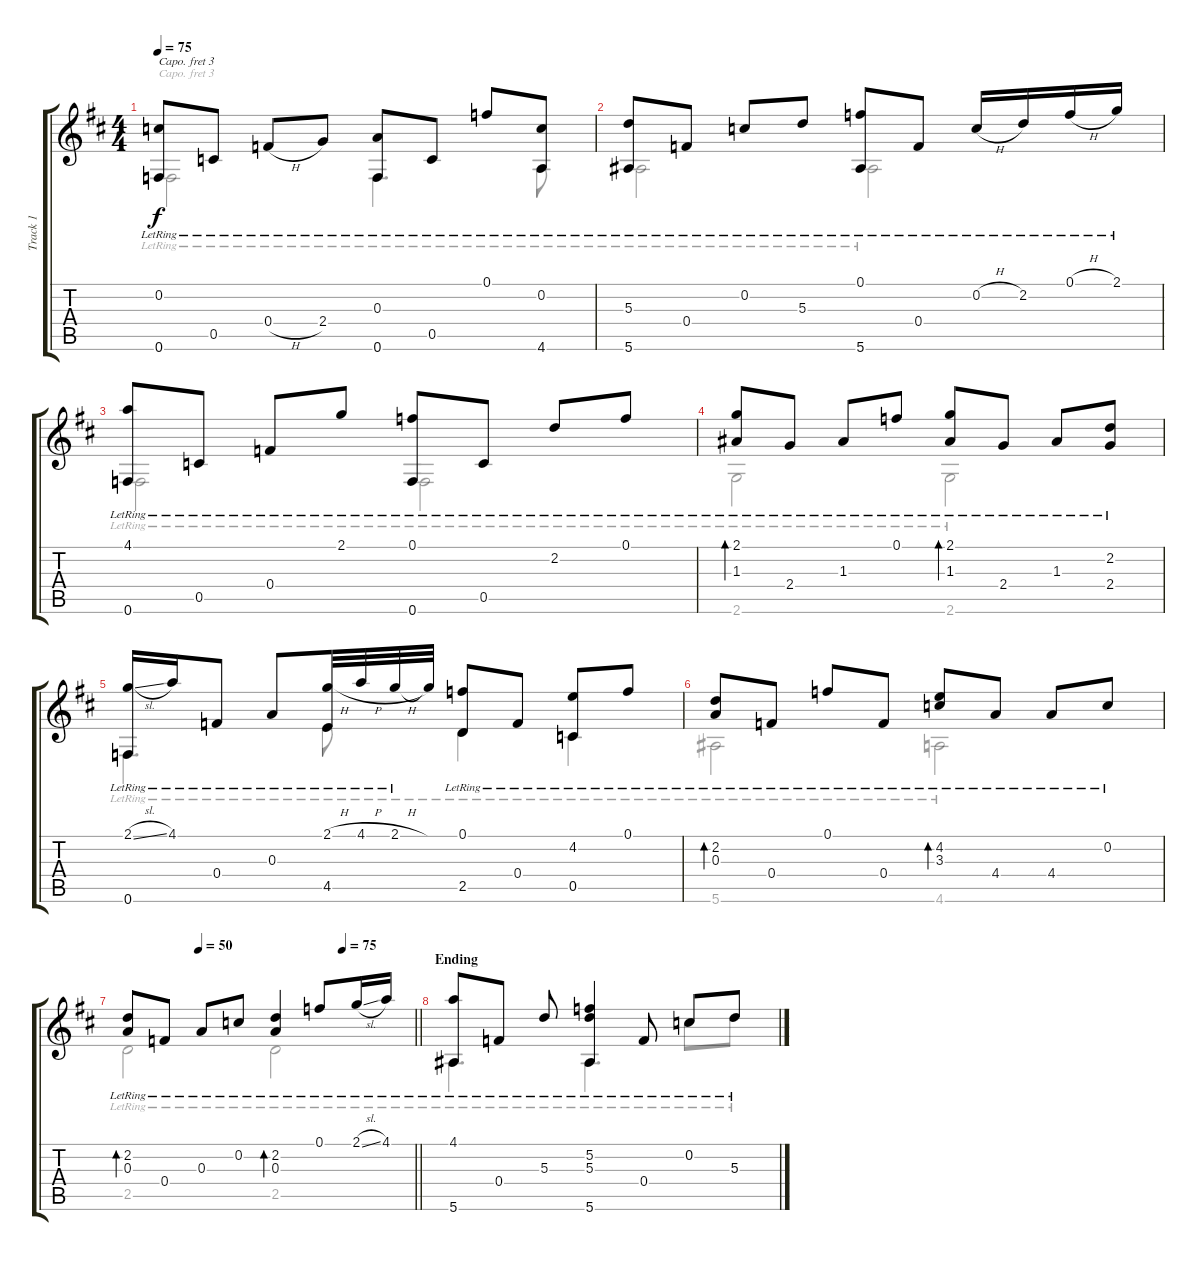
\track ("Track 1" "Track 1") {instrument acousticguitarsteel}
\staff {score tabs}
\capo 3
\tuning (D4 A3 Gb3 D3 A2 D2) {hide}
\voice
\ts (4 4)
\tempo 75
\clef g2
\ks d
(0.2{lr} 0.6{lr}).8{dy f} 0.5{lr}.8 0.4{h lr}.8 2.4{lr}.8 (0.3{lr} 0.6{lr}).8 0.5{lr}.8 0.1{lr}.8 (0.2{lr} 4.6{lr}).8 |
(5.3{lr} 5.6{lr}).8 0.4{lr}.8 0.2{lr}.8 5.3{lr}.8 (0.1{lr} 5.6{lr}).8 0.4{lr}.8 0.2{h lr}.16 2.2{lr}.16 0.1{h lr}.16 2.1{lr}.16 |
(4.1{lr} 0.6{lr}).8 0.5{lr}.8 0.4{lr}.8 2.1{lr}.8 (0.1{lr} 0.6{lr}).8 0.5{lr}.8 2.2{lr}.8 0.1{lr}.8 |
(2.1{lr} 1.3{lr}).8{bd 240} 2.4{lr}.8 1.3{lr}.8 0.1{lr}.8 (2.1{lr} 1.3{lr}).8{bd 240} 2.4{lr}.8 1.3{lr}.8 (2.2{lr} 2.4{lr}).8 |
(2.1{sl lr} 0.6{lr}).16 4.1{lr}.16 0.4{lr}.8 0.3{lr}.8 (2.1{h lr} 4.5{lr}).32 4.1{h lr}.32 2.1{h lr}.32 2.1{t}.32 (0.1{lr} 2.5{lr}).8 0.4{lr}.8 (4.2{lr} 0.5{lr}).8 0.1{lr}.8 |
(2.2{lr} 0.3{lr}).8{bd 240} 0.4{lr}.8 0.1{lr}.8 0.4{lr}.8 (4.2{lr} 3.3{lr}).8{bd 240} 4.4{lr}.8 4.4{lr}.8 0.2{lr}.8 |
\tempo (50 0.25)
\tempo (75 0.75)
\barLineRight lightlight
(2.2{lr} 0.3{lr}).8{bd 240} 0.4{lr}.8 0.3{lr}.8 0.2{lr}.8 (2.2{lr} 0.3{lr}).4{bd 240} 0.1{lr}.8 2.1{sl lr}.16 4.1{lr}.16 |
\section ("" "Ending")
(4.1{lr} 5.6{lr}).8 0.4{lr}.8 5.3{lr}.8 (5.2{lr} 5.3{lr} 5.6{lr}).4 0.4{lr}.8 0.2{lr}.8 5.3{lr}.8
\voice
\clef g2
\ottava regular
\simile none
\ks d
0.6{lr}.2{dy f} 0.6{lr}.4{d} 4.6{lr}.8 |
5.6{lr}.2 5.6{lr}.2 |
0.6{lr}.2 0.6{lr}.2 |
2.6{lr}.2 2.6{lr}.2 |
0.6{lr}.4{d} 4.5{lr}.8 2.5{lr}.4 0.5{lr}.4 |
5.6{lr}.2 4.6{lr}.2 |
\barLineRight lightlight
2.5{lr}.2 2.5{lr}.2 |
5.6{lr}.4{d} 5.6{lr}.4{d} 0.2{lr}.8 5.3{lr}.8
